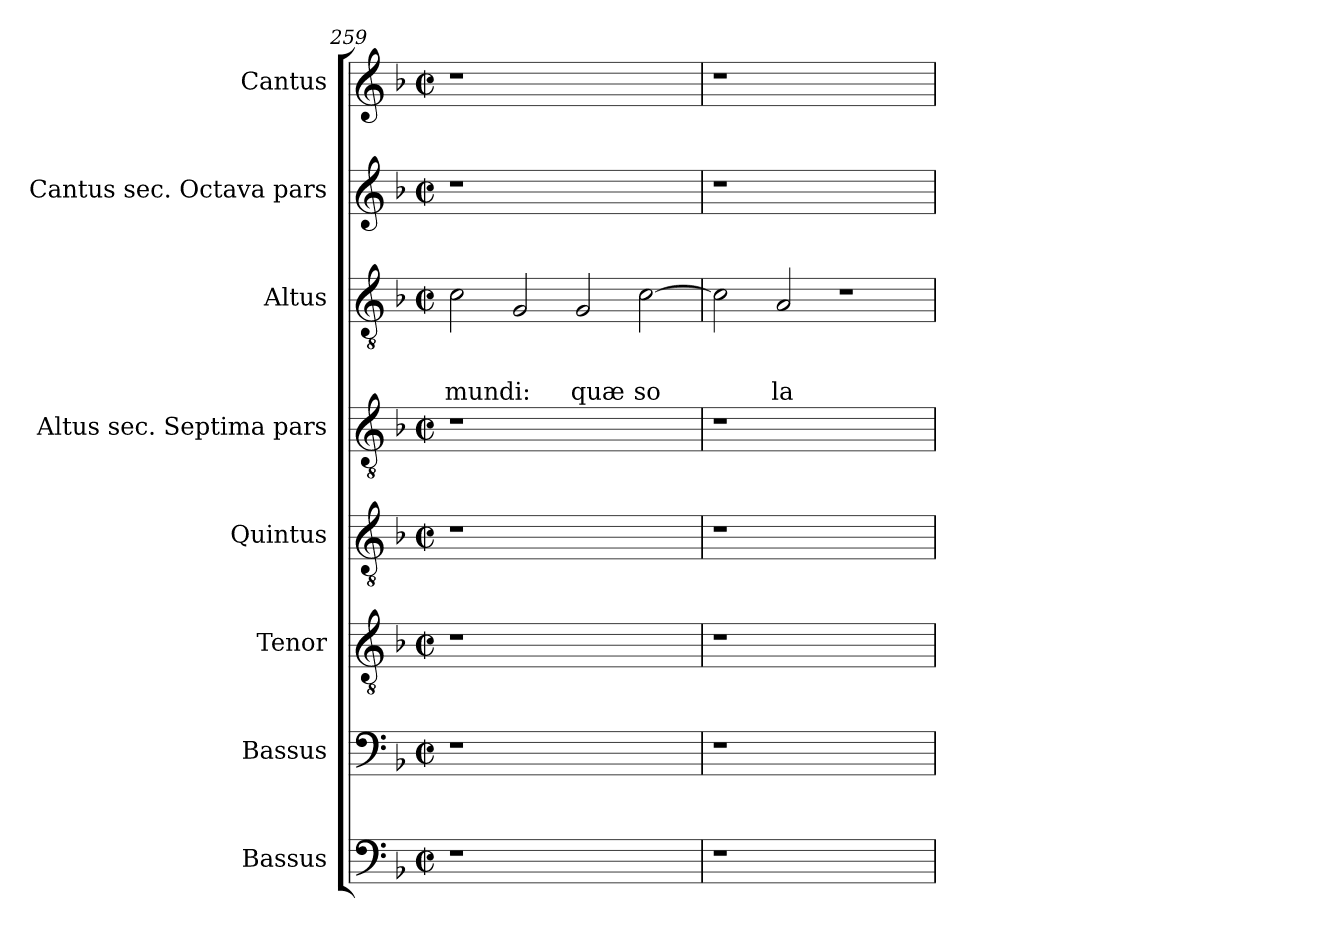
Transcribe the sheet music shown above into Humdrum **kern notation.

**kern	**kern	**kern	**kern	**kern	**kern	**text	**text	**text	**kern	**kern
*part8	*part7	*part6	*part5	*part4	*part3	*part3	*part3	*part3	*part2	*part1
*staff8	*staff7	*staff6	*staff5	*staff4	*staff3	*staff3	*staff3	*staff3	*staff2	*staff1
*I"Bassus	*I"Bassus	*I"Tenor	*I"Quintus	*I"Altus sec. Septima pars	*I"Altus	*	*	*	*I"Cantus sec. Octava pars	*I"Cantus
*	*I'Bassus	*I'Tenor	*I'Quintus	*	*I'Altus	*	*	*	*	*I'Cantus
*clefF4	*clefF4	*clefGv2	*clefGv2	*clefGv2	*clefGv2	*	*	*	*clefG2	*clefG2
*k[b-]	*k[b-]	*k[b-]	*k[b-]	*k[b-]	*k[b-]	*	*	*	*k[b-]	*k[b-]
*F:	*F:	*F:	*F:	*F:	*F:	*	*	*	*F:	*F:
*M2/2	*M2/2	*M2/2	*M2/2	*M2/2	*M2/2	*	*	*	*M2/2	*M2/2
*met(c|)	*met(c|)	*met(c|)	*met(c|)	*met(c|)	*met(c|)	*	*	*	*met(c|)	*met(c|)
=259	=259	=259	=259	=259	=259	=259	=259	=259	=259	=259
!	!	!	!	!	!	!	!	!LO:LY:b	!	!
1r	1r	1r	1r	1r	2c\	.	.	mundi:	1r	1r
.	.	.	.	.	2G/	.	.	.	.	.
!	!	!	!	!	!	!	!	!LO:LY:b	!	!
1ryy	1ryy	1ryy	1ryy	1ryy	2G/	.	.	quæ	1ryy	1ryy
!	!	!	!	!	!	!	!	!LO:LY:b	!	!
.	.	.	.	.	[>2c\	.	.	so	.	.
=260	=260	=260	=260	=260	=260	=260	=260	=260	=260	=260
1r	1r	1r	1r	1r	2c\]	.	.	.	1r	1r
!	!	!	!	!	!	!	!	!LO:LY:b	!	!
.	.	.	.	.	2A/	.	.	la	.	.
1ryy	1ryy	1ryy	1ryy	1ryy	1r	.	.	.	1ryy	1ryy
=	=	=	=	=	=	=	=	=	=	=
*-	*-	*-	*-	*-	*-	*-	*-	*-	*-	*-
